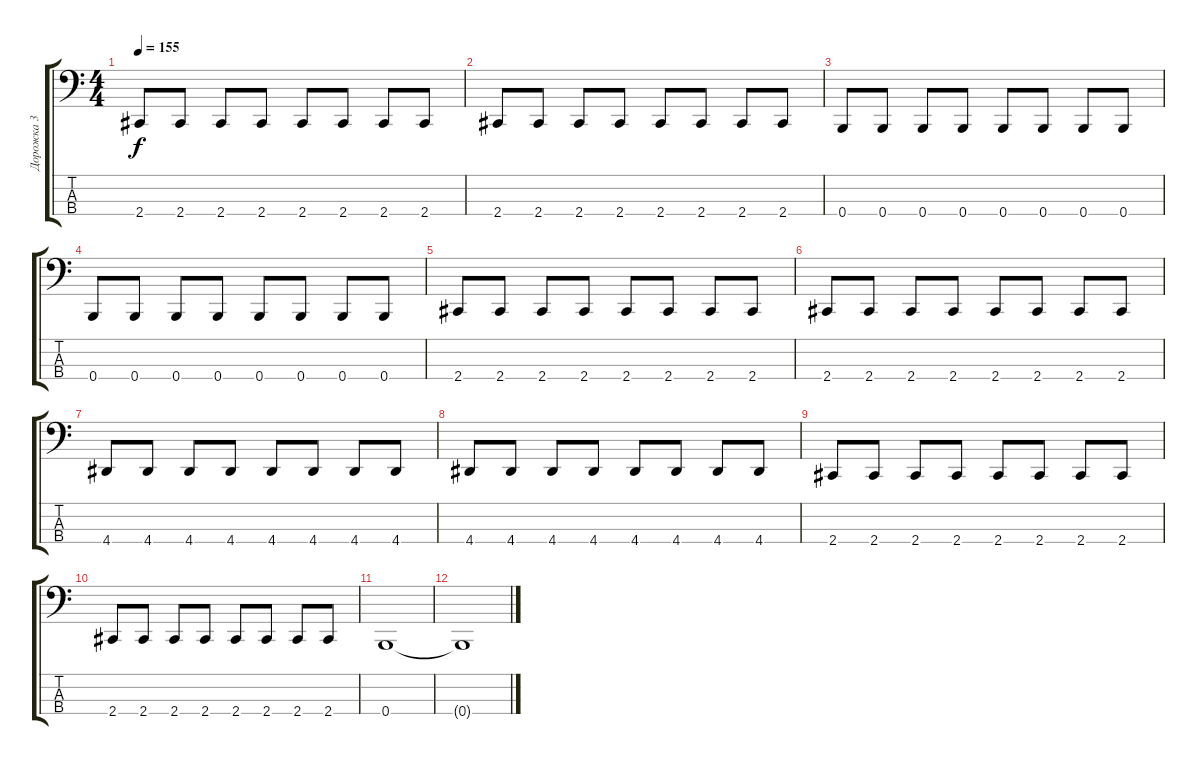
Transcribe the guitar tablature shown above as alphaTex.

\track ("Дорожка 3" "Дорожка 3") {instrument electricbasspick}
\staff {score tabs}
\tuning (E2 B1 Gb1 B0) {hide}
\ts (4 4)
\tempo 155
\clef f4
\ks c
2.4.8{dy f} 2.4.8 2.4.8 2.4.8 2.4.8 2.4.8 2.4.8 2.4.8 |
2.4.8 2.4.8 2.4.8 2.4.8 2.4.8 2.4.8 2.4.8 2.4.8 |
0.4.8 0.4.8 0.4.8 0.4.8 0.4.8 0.4.8 0.4.8 0.4.8 |
0.4.8 0.4.8 0.4.8 0.4.8 0.4.8 0.4.8 0.4.8 0.4.8 |
2.4.8 2.4.8 2.4.8 2.4.8 2.4.8 2.4.8 2.4.8 2.4.8 |
2.4.8 2.4.8 2.4.8 2.4.8 2.4.8 2.4.8 2.4.8 2.4.8 |
4.4.8 4.4.8 4.4.8 4.4.8 4.4.8 4.4.8 4.4.8 4.4.8 |
4.4.8 4.4.8 4.4.8 4.4.8 4.4.8 4.4.8 4.4.8 4.4.8 |
2.4.8 2.4.8 2.4.8 2.4.8 2.4.8 2.4.8 2.4.8 2.4.8 |
2.4.8 2.4.8 2.4.8 2.4.8 2.4.8 2.4.8 2.4.8 2.4.8 |
0.4.1 |
0.4{t}.1
